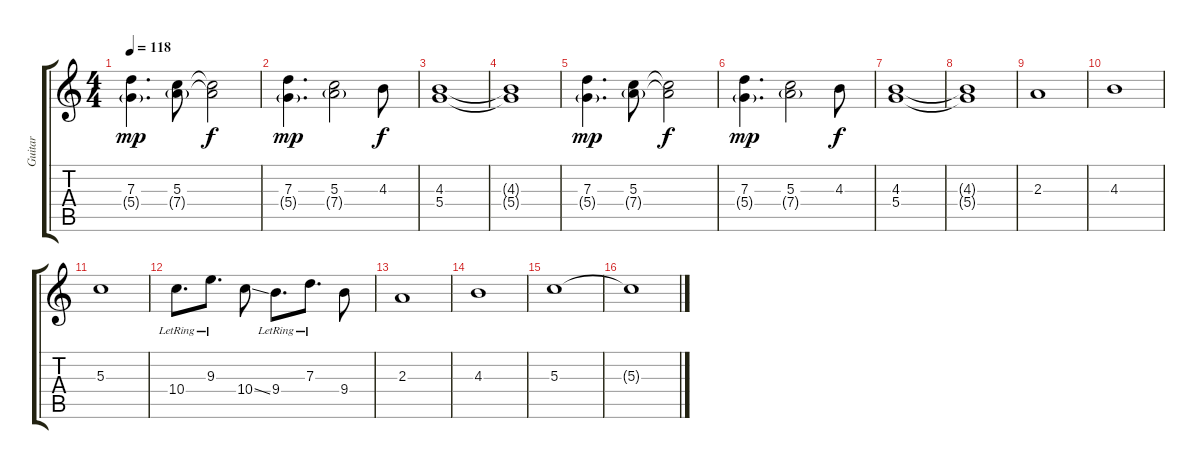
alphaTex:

\track ("Guitar" "Guitar") {instrument electricguitarjazz}
\staff {score tabs}
\tuning (E4 B3 G3 D3 A2 E2) {hide}
\ts (4 4)
\tempo 118
\clef g2
\ks c
(7.3 5.4{g}).4{d dy mp} (5.3 7.4{g}).8 (5.3{t} 7.4{t}).2{dy f} |
(7.3 5.4{g}).4{d dy mp} (5.3 7.4{g}).2 4.3.8{dy f} |
(4.3 5.4).1 |
(4.3{t} 5.4{t}).1 |
(7.3 5.4{g}).4{d dy mp} (5.3 7.4{g}).8 (5.3{t} 7.4{t}).2{dy f} |
(7.3 5.4{g}).4{d dy mp} (5.3 7.4{g}).2 4.3.8{dy f} |
(4.3 5.4).1 |
(4.3{t} 5.4{t}).1 |
2.3.1 |
4.3.1 |
5.3.1 |
10.4{lr}.8{d} 9.3{lr}.8{d} 10.4{ss}.8 9.4{lr}.8{d} 7.3{lr}.8{d} 9.4.8 |
2.3.1 |
4.3.1 |
5.3.1 |
5.3{t}.1
